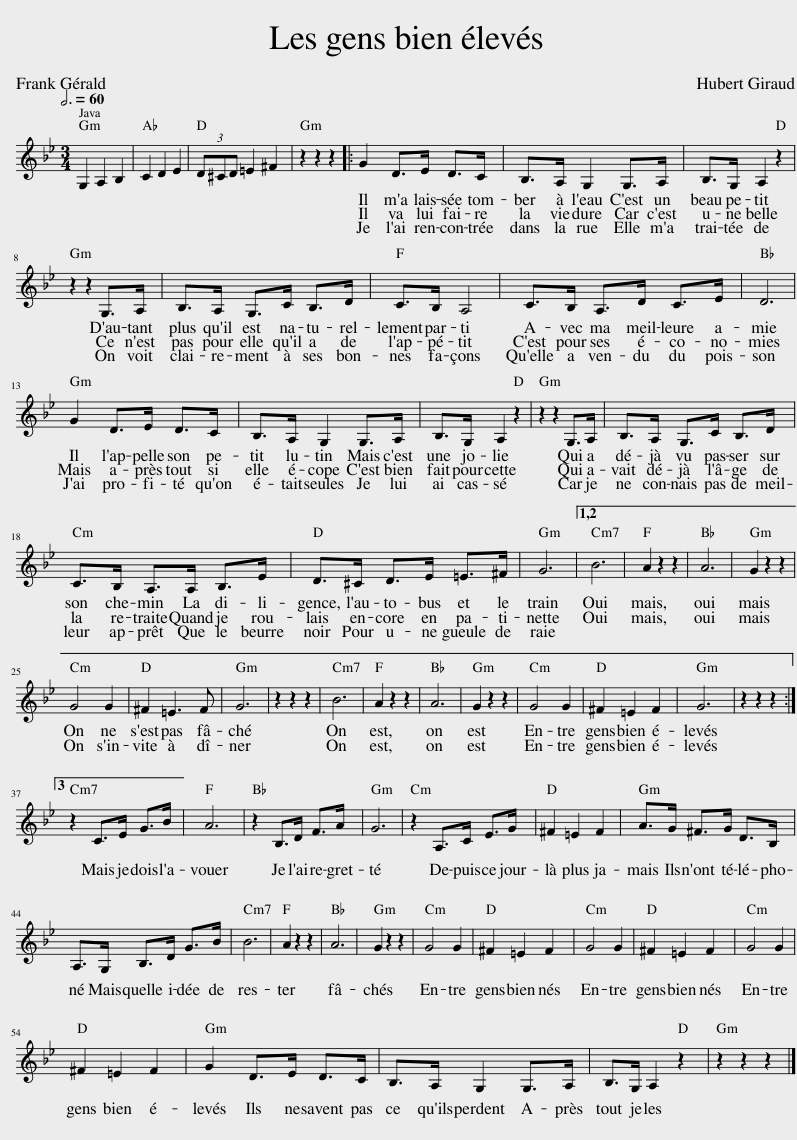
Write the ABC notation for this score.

X:1
L:1/8
Q:3/4=60
M:3/4
I:linebreak $
K:Bb
V:1 treble
V:1
 G,2 A,2 B,2 | C2 D2 E2 | (3D^CD =E2 ^F2 | z2 z2 z2 |: G2 D>E D>C | %5
 B,>A, G,2 G,>A, | B,>G, A,2 z2 |$ z2 z2 G,>A, | B,>A, G,>C B,>D | C>B, A,4 | %10
 C>B, A,>D C>E | D6 |$ G2 D>E D>C | B,>A, G,2 G,>A, | B,>G, A,2 z2 | %15
 z2 z2 G,>A, | B,>A, G,>C B,>D |$ C>B, A,>A, B,>E | D>^C D>E =E>^F | G6 |1,2 %20
 B6 | A2 z2 z2 | A6 | G2 z2 z2 |$ G4 G2 | %25
 ^F2 =E3 F | G6 | z2 z2 z2 | B6 | A2 z2 z2 | %30
 A6 | G2 z2 z2 | G4 G2 | ^F2 =E2 F2 | G6 | %35
 z2 z2 z2 :|3$ z2 C>E G>B || A6 | z2 B,>D F>A | G6 | %40
 z2 A,>C E>G | ^F2 =E2 F2 | A>G ^F>G D>B, |$ A,>G, B,>D G>B | B6 | %45
 A2 z2 z2 | A6 | G2 z2 z2 | G4 G2 | ^F2 =E2 F2 | %50
 G4 G2 | ^F2 =E2 F2 | G4 G2 |$ ^F2 =E2 F2 | G2 D>E D>C | %55
 B,>A, G,2 G,>A, | B,>G, A,2 z2 | z2 z2 z2 |] %58
